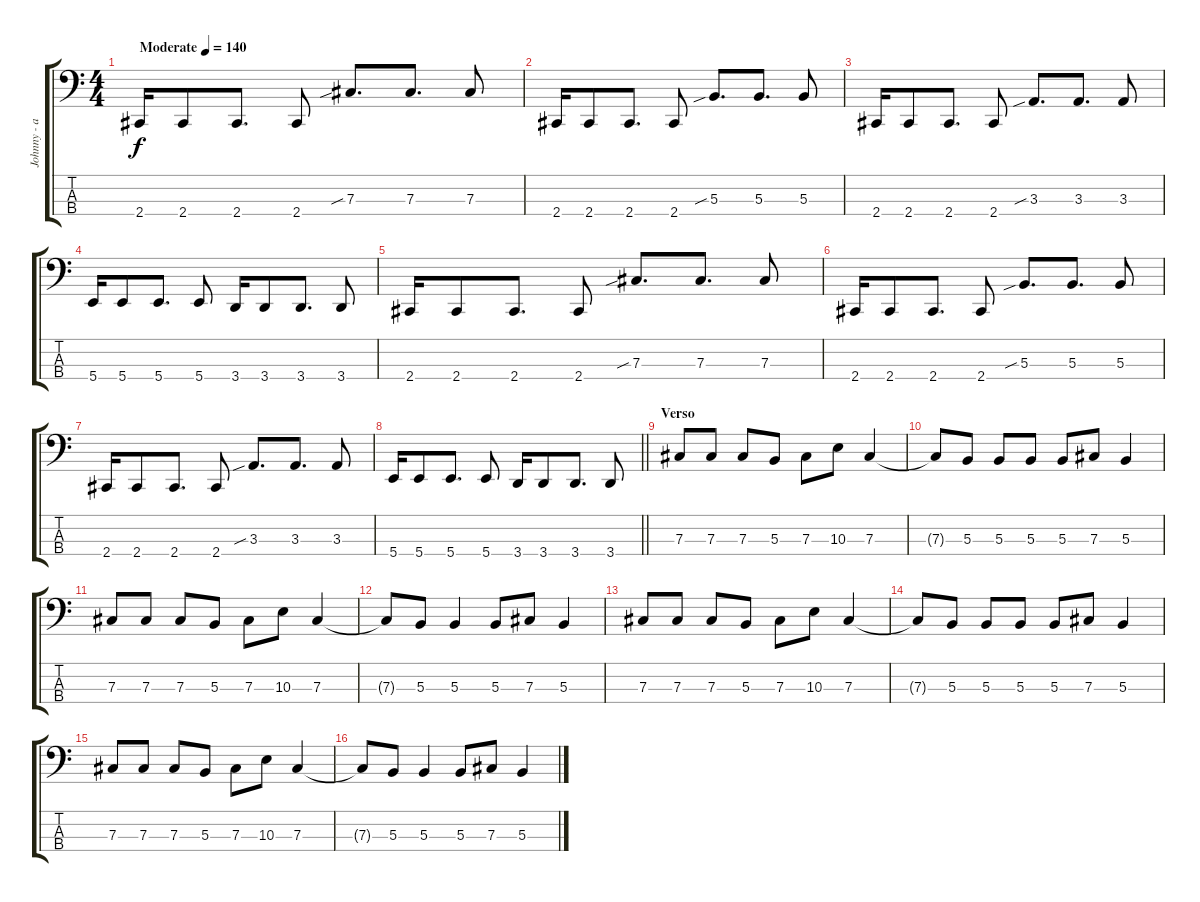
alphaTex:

\track ("Johnny - aux" "Johnny - a") {instrument electricbasspick}
\staff {score tabs}
\tuning (E2 B1 Gb1 B0) {hide}
\ts (4 4)
\tempo (140 "Moderate")
\clef f4
\ks c
2.4.16{dy f instrument electricbasspick} 2.4.8 2.4.8{d} 2.4.8 7.3{sib}.8{d} 7.3.8{d} 7.3.8 |
2.4.16 2.4.8 2.4.8{d} 2.4.8 5.3{sib}.8{d} 5.3.8{d} 5.3.8 |
2.4.16 2.4.8 2.4.8{d} 2.4.8 3.3{sib}.8{d} 3.3.8{d} 3.3.8 |
5.4.16 5.4.8 5.4.8{d} 5.4.8 3.4.16 3.4.8 3.4.8{d} 3.4.8 |
2.4.16 2.4.8 2.4.8{d} 2.4.8 7.3{sib}.8{d} 7.3.8{d} 7.3.8 |
2.4.16 2.4.8 2.4.8{d} 2.4.8 5.3{sib}.8{d} 5.3.8{d} 5.3.8 |
2.4.16 2.4.8 2.4.8{d} 2.4.8 3.3{sib}.8{d} 3.3.8{d} 3.3.8 |
\barLineRight lightlight
5.4.16 5.4.8 5.4.8{d} 5.4.8 3.4.16 3.4.8 3.4.8{d} 3.4.8 |
\section ("" "Verso")
7.3.8 7.3.8 7.3.8 5.3.8 7.3.8 10.3.8 7.3.4 |
7.3{t}.8 5.3.8 5.3.8 5.3.8 5.3.8 7.3.8 5.3.4 |
7.3.8 7.3.8 7.3.8 5.3.8 7.3.8 10.3.8 7.3.4 |
7.3{t}.8 5.3.8 5.3.4 5.3.8 7.3.8 5.3.4 |
7.3.8 7.3.8 7.3.8 5.3.8 7.3.8 10.3.8 7.3.4 |
7.3{t}.8 5.3.8 5.3.8 5.3.8 5.3.8 7.3.8 5.3.4 |
7.3.8 7.3.8 7.3.8 5.3.8 7.3.8 10.3.8 7.3.4 |
7.3{t}.8 5.3.8 5.3.4 5.3.8 7.3.8 5.3.4
